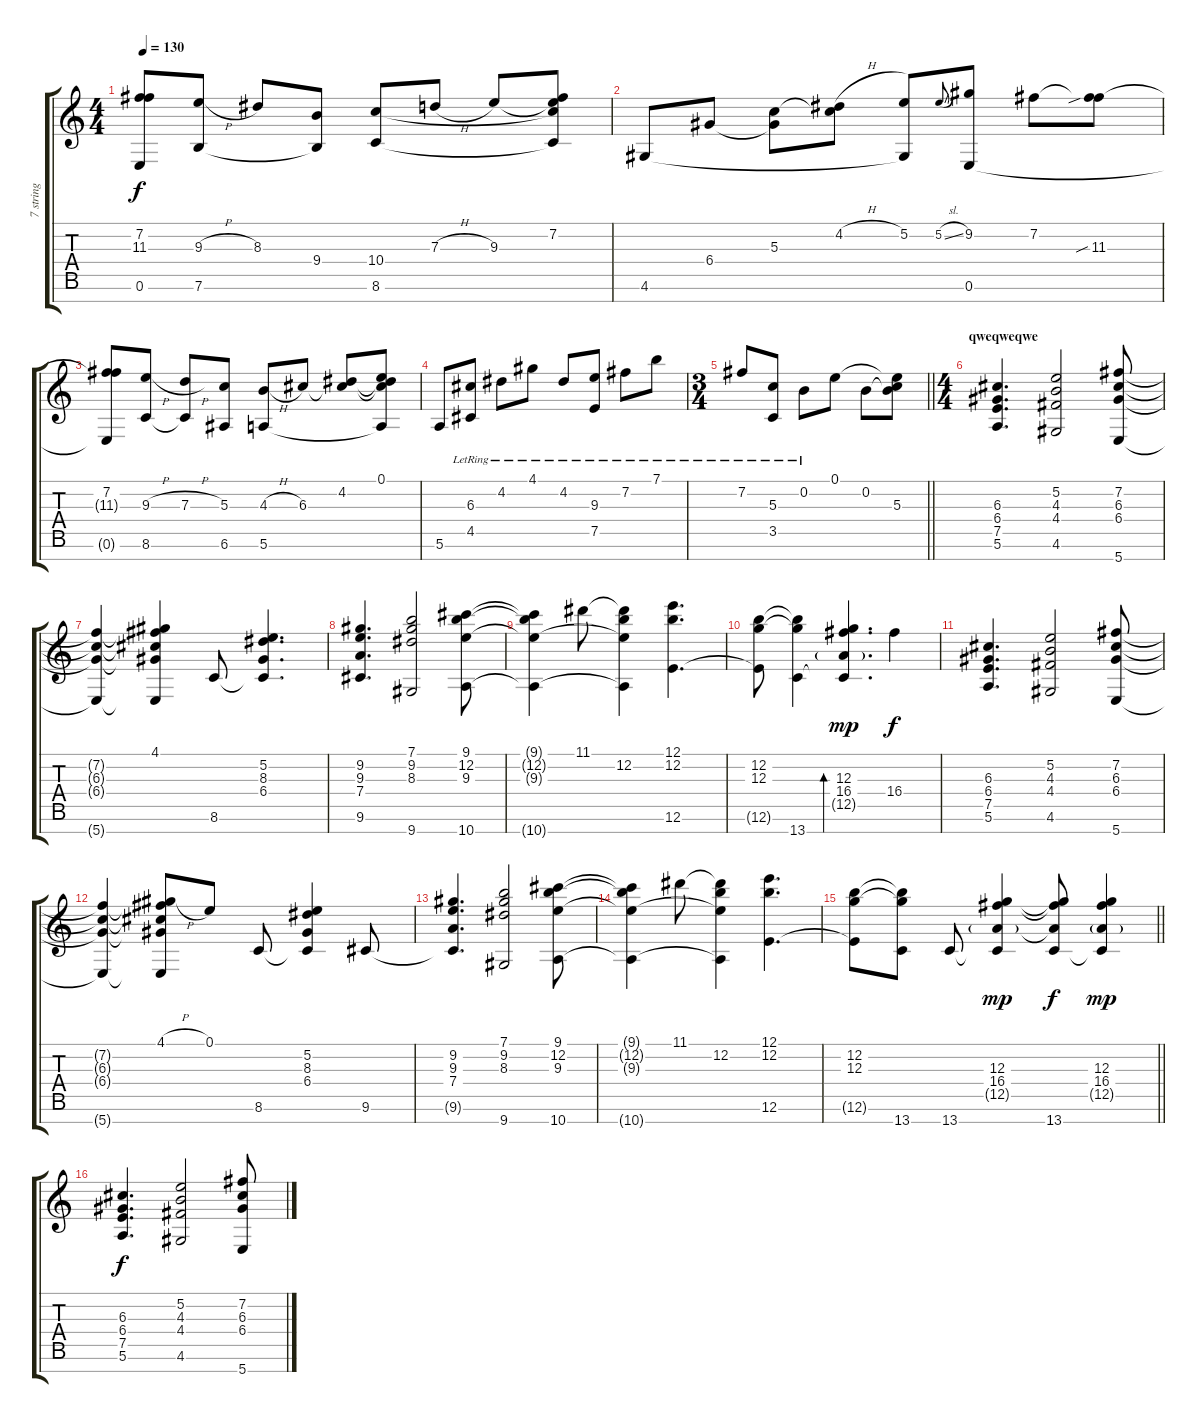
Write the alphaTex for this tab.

\track ("7 string" "7 string") {instrument electricguitarjazz}
\staff {score tabs}
\tuning (E4 B3 G3 D3 A2 E2 B1) {hide}
\ts (4 4)
\tempo 130
\clef g2
\ks c
(7.2 11.3{t} 0.6{t}).8{dy f} (9.3{h} 7.6).8 8.3.8 (9.4 7.6{t}).8 (10.4 8.6).8 7.3{h}.8 9.3.8 (7.2 9.3{t} 10.4{t} 8.6{t}).8 |
4.6.8 6.4.8 (5.3 6.4{t}).8 (4.2{h} 5.3{t}).8 (5.2 4.6{t}).8 5.2{sl}.8{gr onbeat} (9.2 0.6).8 7.2.8 (7.2{t} 11.3{sib}).8 |
(7.2 11.3{t} 0.6{t}).8 (9.3{h} 8.6).8 (7.3{h} 8.6{t}).8 (5.3 6.6).8 (4.3{h} 5.6).8 6.3.8 (4.2 6.3{t}).8 (0.1 4.2{t} 6.3{t} 5.6{t}).8 |
5.6.8 (6.3{lr} 4.5{lr}).8 4.2{lr}.8 4.1{lr}.8 4.2{lr}.8 (9.3{lr} 7.5{lr}).8 7.2{lr}.8 7.1{lr}.8 |
\ts (3 4)
\barLineRight lightlight
7.2{lr}.8 (5.3{lr} 3.5{lr}).8 0.2{lr}.8 0.1.8 0.2.8 (0.1{t} 0.2{t} 5.3).8 |
\ts (4 4)
\section ("" "qweqweqwe")
(6.3 6.4 7.5 5.6).4{d volume 8 instrument electricpiano1} (5.2 4.3 4.4 4.6).2 (7.2 6.3 6.4 5.7).8 |
(7.2{t} 6.3{t} 6.4{t} 5.7{t}).4 (4.1 7.2{t} 6.3{t} 6.4{t} 5.7{t}).4 8.6.8 (5.2 8.3 6.4 8.6{t}).4{d} |
(9.2 9.3 7.4 9.6).4{d} (7.1 9.2 8.3 9.7).2 (9.1 12.2 9.3 10.7).8 |
(9.1{t} 12.2{t} 9.3{t} 10.7{t}).4 11.1.8 (11.1{t} 12.2 9.3{t} 10.7{t}).4 (12.1 12.2 12.6).4{d} |
(12.2 12.3 12.6{t}).8 (12.2{t} 12.3{t} 13.7).4 (12.3 16.4 12.5{g} 13.7{t}).4{d bd 240 dy mp} 16.4.4{dy f} |
(6.3 6.4 7.5 5.6).4{d volume 10 instrument electricguitarjazz} (5.2 4.3 4.4 4.6).2 (7.2 6.3 6.4 5.7).8 |
(7.2{t} 6.3{t} 6.4{t} 5.7{t}).4 (4.1{h} 7.2{t} 6.3{t} 6.4{t} 5.7{t}).8 0.1.8 8.6.8 (5.2 8.3 6.4 8.6{t}).4 9.6.8 |
(9.2 9.3 7.4 9.6{t}).4{d} (7.1 9.2 8.3 9.7).2 (9.1 12.2 9.3 10.7).8 |
(9.1{t} 12.2{t} 9.3{t} 10.7{t}).4 11.1.8 (11.1{t} 12.2 9.3{t} 10.7{t}).4 (12.1 12.2 12.6).4{d} |
\barLineRight lightlight
(12.2 12.3 12.6{t}).8 (12.2{t} 12.3{t} 13.7).8 13.7.8 (12.3 16.4 12.5{g} 13.7{t}).4{dy mp} (12.3{t} 16.4{t} 12.5{t} 13.7).8{dy f} (12.3 16.4 12.5{g} 13.7{t}).4{dy mp} |
(6.3 6.4 7.5 5.6).4{d dy f} (5.2 4.3 4.4 4.6).2 (7.2 6.3 6.4 5.7).8
